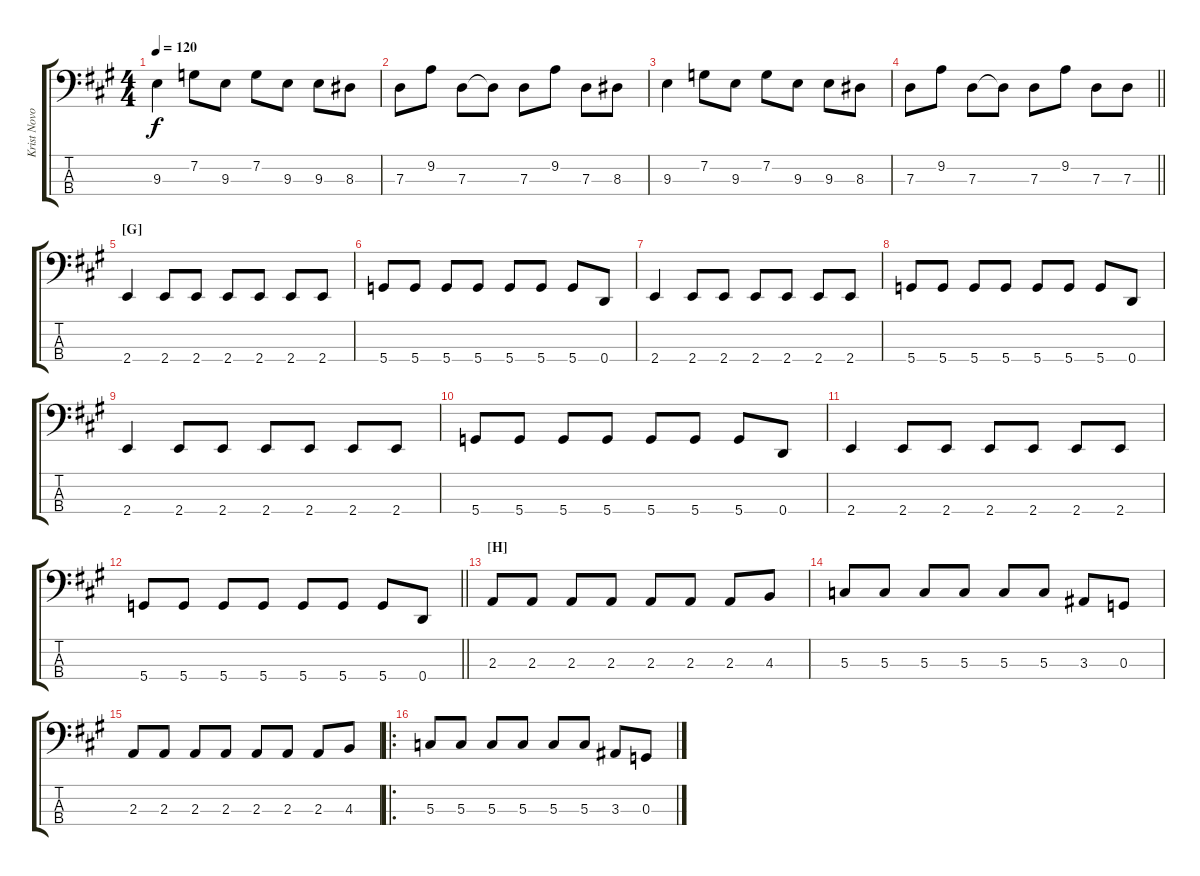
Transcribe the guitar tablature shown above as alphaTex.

\track ("Krist Novoselic" "Krist Novo") {instrument electricbasspick}
\staff {score tabs}
\tuning (F2 C2 G1 D1) {hide}
\ts (4 4)
\tempo 120
\clef f4
\ks f#minor
9.3.4{dy f} 7.2.8 9.3.8 7.2.8 9.3.8 9.3.8 8.3.8 |
7.3.8 9.2.8 7.3.8 7.3{t}.8 7.3.8 9.2.8 7.3.8 8.3.8 |
9.3.4 7.2.8 9.3.8 7.2.8 9.3.8 9.3.8 8.3.8 |
\barLineRight lightlight
7.3.8 9.2.8 7.3.8 7.3{t}.8 7.3.8 9.2.8 7.3.8 7.3.8 |
\section ("" "[G]")
2.4.4 2.4.8 2.4.8 2.4.8 2.4.8 2.4.8 2.4.8 |
5.4.8 5.4.8 5.4.8 5.4.8 5.4.8 5.4.8 5.4.8 0.4.8 |
2.4.4 2.4.8 2.4.8 2.4.8 2.4.8 2.4.8 2.4.8 |
5.4.8 5.4.8 5.4.8 5.4.8 5.4.8 5.4.8 5.4.8 0.4.8 |
2.4.4 2.4.8 2.4.8 2.4.8 2.4.8 2.4.8 2.4.8 |
5.4.8 5.4.8 5.4.8 5.4.8 5.4.8 5.4.8 5.4.8 0.4.8 |
2.4.4 2.4.8 2.4.8 2.4.8 2.4.8 2.4.8 2.4.8 |
\barLineRight lightlight
5.4.8 5.4.8 5.4.8 5.4.8 5.4.8 5.4.8 5.4.8 0.4.8 |
\section ("" "[H]")
2.3.8 2.3.8 2.3.8 2.3.8 2.3.8 2.3.8 2.3.8 4.3.8 |
5.3.8 5.3.8 5.3.8 5.3.8 5.3.8 5.3.8 3.3.8 0.3.8 |
2.3.8 2.3.8 2.3.8 2.3.8 2.3.8 2.3.8 2.3.8 4.3.8 |
\ro
5.3.8 5.3.8 5.3.8 5.3.8 5.3.8 5.3.8 3.3.8 0.3.8
